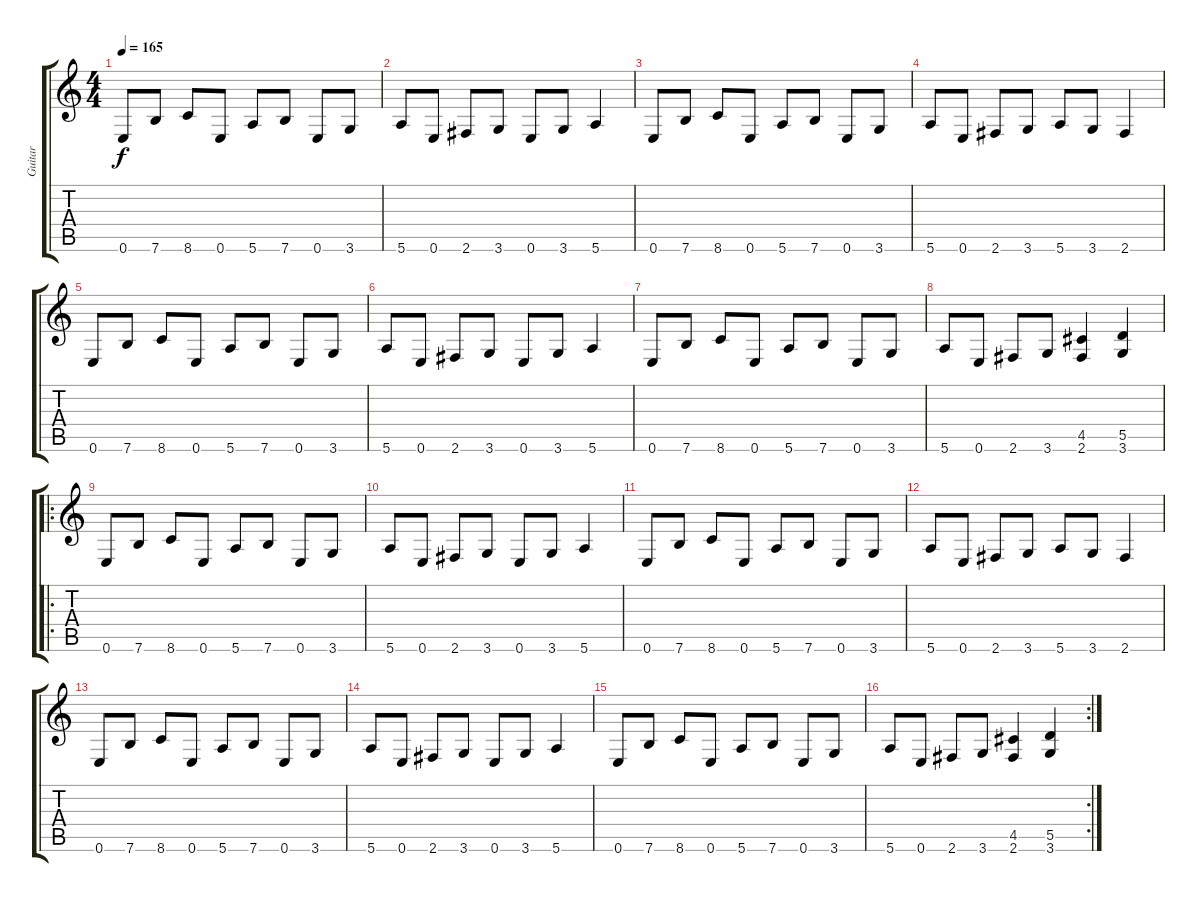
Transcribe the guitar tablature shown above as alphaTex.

\track ("Guitar" "Guitar") {instrument distortionguitar}
\staff {score tabs}
\tuning (E4 B3 G3 D3 A2 E2) {hide}
\ts (4 4)
\tempo 165
\clef g2
\ks c
0.6.8{dy f instrument distortionguitar} 7.6.8 8.6.8 0.6.8 5.6.8 7.6.8 0.6.8 3.6.8 |
5.6.8 0.6.8 2.6.8 3.6.8 0.6.8 3.6.8 5.6.4 |
0.6.8 7.6.8 8.6.8 0.6.8 5.6.8 7.6.8 0.6.8 3.6.8 |
5.6.8 0.6.8 2.6.8 3.6.8 5.6.8 3.6.8 2.6.4 |
0.6.8 7.6.8 8.6.8 0.6.8 5.6.8 7.6.8 0.6.8 3.6.8 |
5.6.8 0.6.8 2.6.8 3.6.8 0.6.8 3.6.8 5.6.4 |
0.6.8 7.6.8 8.6.8 0.6.8 5.6.8 7.6.8 0.6.8 3.6.8 |
5.6.8 0.6.8 2.6.8 3.6.8 (4.5 2.6).4 (5.5 3.6).4 |
\ro
0.6.8 7.6.8 8.6.8 0.6.8 5.6.8 7.6.8 0.6.8 3.6.8 |
5.6.8 0.6.8 2.6.8 3.6.8 0.6.8 3.6.8 5.6.4 |
0.6.8 7.6.8 8.6.8 0.6.8 5.6.8 7.6.8 0.6.8 3.6.8 |
5.6.8 0.6.8 2.6.8 3.6.8 5.6.8 3.6.8 2.6.4 |
0.6.8 7.6.8 8.6.8 0.6.8 5.6.8 7.6.8 0.6.8 3.6.8 |
5.6.8 0.6.8 2.6.8 3.6.8 0.6.8 3.6.8 5.6.4 |
0.6.8 7.6.8 8.6.8 0.6.8 5.6.8 7.6.8 0.6.8 3.6.8 |
\rc 2
5.6.8 0.6.8 2.6.8 3.6.8 (4.5 2.6).4 (5.5 3.6).4
